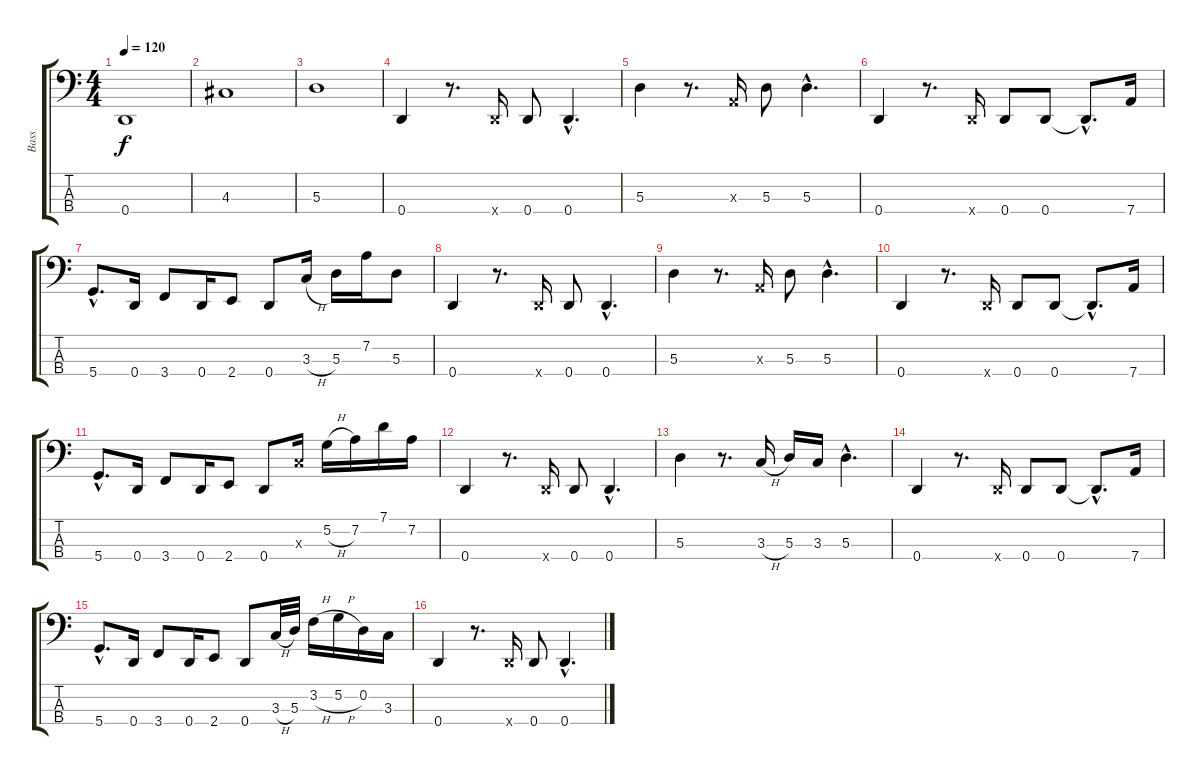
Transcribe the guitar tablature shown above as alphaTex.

\track ("Bass" "Bass") {instrument electricbassfinger}
\staff {score tabs}
\tuning (G2 D2 A1 D1) {hide}
\ts (4 4)
\tempo 120
\clef f4
\ks c
0.4.1{dy f} |
4.3.1 |
5.3.1 |
0.4.4 r.8{d} 0.4{x}.16 0.4.8 0.4{hac}.4{d} |
5.3.4 r.8{d} 0.3{x}.16 5.3.8 5.3{hac}.4{d} |
0.4.4 r.8{d} 0.4{x}.16 0.4.8 0.4.8 0.4{hac t}.8{d} 7.4.16 |
5.4{hac}.8{d} 0.4.16 3.4.8 0.4.16 2.4.8 0.4.8 3.3{h}.16 5.3.16 7.2.16 5.3.8 |
0.4.4 r.8{d} 0.4{x}.16 0.4.8 0.4{hac}.4{d} |
5.3.4 r.8{d} 0.3{x}.16 5.3.8 5.3{hac}.4{d} |
0.4.4 r.8{d} 0.4{x}.16 0.4.8 0.4.8 0.4{hac t}.8{d} 7.4.16 |
5.4{hac}.8{d} 0.4.16 3.4.8 0.4.16 2.4.8 0.4.8 3.3{x}.16 5.2{h}.16 7.2.16 7.1.16 7.2.16 |
0.4.4 r.8{d} 0.4{x}.16 0.4.8 0.4{hac}.4{d} |
5.3.4 r.8{d} 3.3{h}.16 5.3.16 3.3.16 5.3{hac}.4{d} |
0.4.4 r.8{d} 0.4{x}.16 0.4.8 0.4.8 0.4{hac t}.8{d} 7.4.16 |
5.4{hac}.8{d} 0.4.16 3.4.8 0.4.16 2.4.8 0.4.8 3.3{h}.32 5.3.32 3.2{h}.16 5.2{h}.16 0.2.16 3.3.16 |
0.4.4 r.8{d} 0.4{x}.16 0.4.8 0.4{hac}.4{d}
